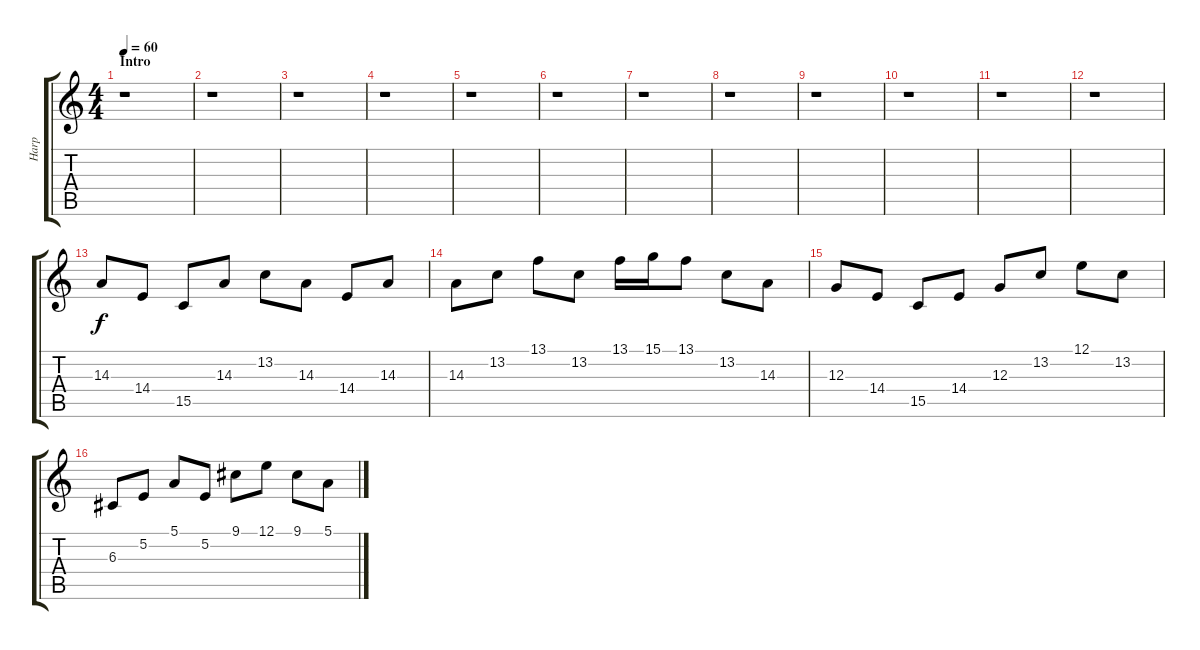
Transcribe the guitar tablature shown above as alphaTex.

\track ("Harp" "Harp") {instrument orchestralharp}
\staff {score tabs}
\tuning (E4 B3 G3 D3 A2 E2) {hide}
\ts (4 4)
\section ("" "Intro")
\tempo 60
\clef g2
\ks c
r.1{dy f instrument orchestralharp} |
r.1 |
r.1 |
r.1 |
r.1 |
r.1 |
r.1 |
r.1 |
r.1 |
r.1 |
r.1 |
r.1 |
14.3.8 14.4.8 15.5.8 14.3.8 13.2.8 14.3.8 14.4.8 14.3.8 |
14.3.8 13.2.8 13.1.8 13.2.8 13.1.16 15.1.16 13.1.8 13.2.8 14.3.8 |
12.3.8 14.4.8 15.5.8 14.4.8 12.3.8 13.2.8 12.1.8 13.2.8 |
6.3.8 5.2.8 5.1.8 5.2.8 9.1.8 12.1.8 9.1.8 5.1.8
